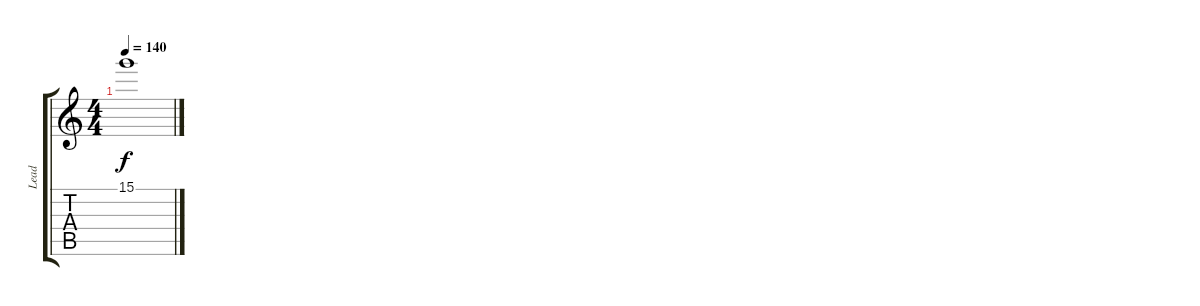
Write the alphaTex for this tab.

\track ("Lead" "Lead") {instrument overdrivenguitar}
\staff {score tabs}
\tuning (E4 B3 G3 D3 A2 E2) {hide}
\ts (4 4)
\tempo 140
\clef g2
\ks c
15.1{t}.1{dy f volume 0}
